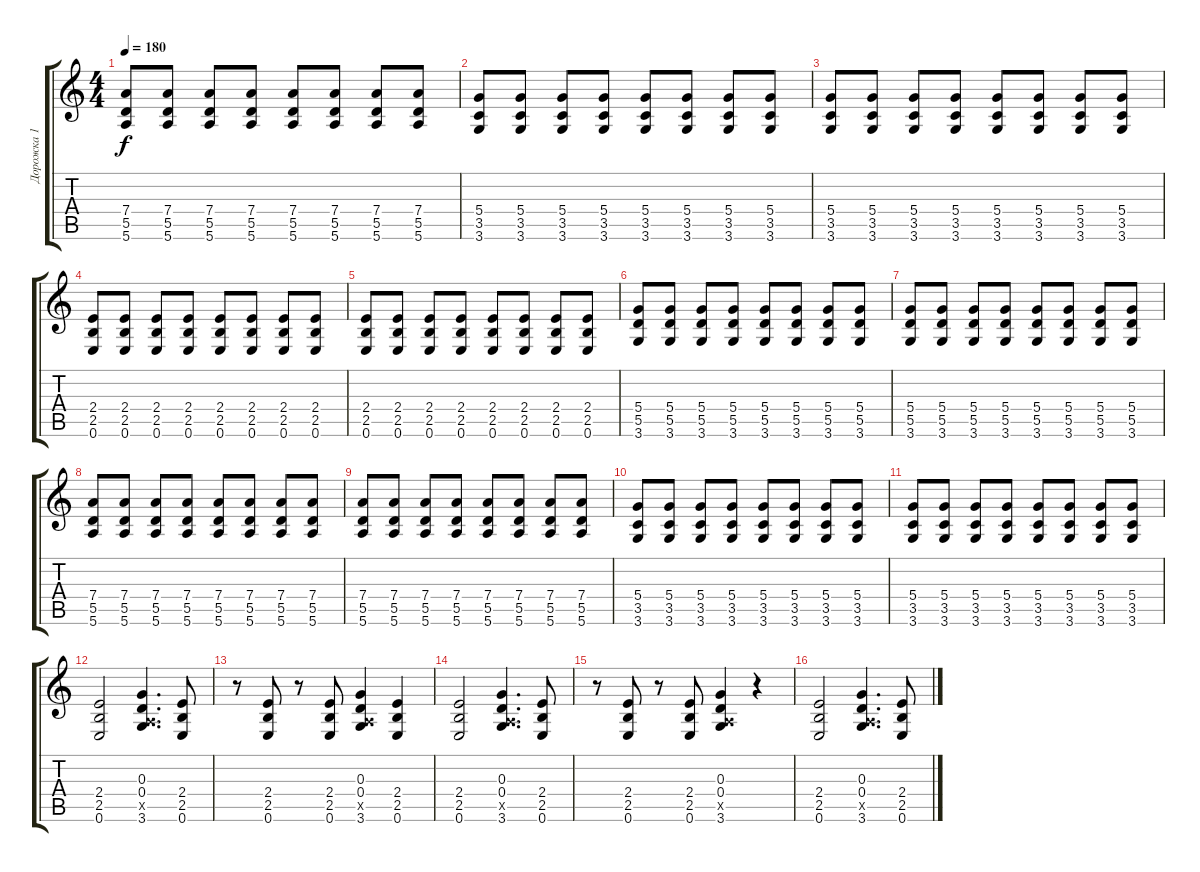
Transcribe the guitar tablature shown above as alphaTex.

\track ("Дорожка 1" "Дорожка 1") {instrument distortionguitar}
\staff {score tabs}
\tuning (E4 B3 G3 D3 A2 E2) {hide}
\ts (4 4)
\tempo 180
\clef g2
\ks c
(7.4 5.5 5.6).8{dy f} (7.4 5.5 5.6).8 (7.4 5.5 5.6).8 (7.4 5.5 5.6).8 (7.4 5.5 5.6).8 (7.4 5.5 5.6).8 (7.4 5.5 5.6).8 (7.4 5.5 5.6).8 |
(5.4 3.5 3.6).8 (5.4 3.5 3.6).8 (5.4 3.5 3.6).8 (5.4 3.5 3.6).8 (5.4 3.5 3.6).8 (5.4 3.5 3.6).8 (5.4 3.5 3.6).8 (5.4 3.5 3.6).8 |
(5.4 3.5 3.6).8 (5.4 3.5 3.6).8 (5.4 3.5 3.6).8 (5.4 3.5 3.6).8 (5.4 3.5 3.6).8 (5.4 3.5 3.6).8 (5.4 3.5 3.6).8 (5.4 3.5 3.6).8 |
(2.4 2.5 0.6).8 (2.4 2.5 0.6).8 (2.4 2.5 0.6).8 (2.4 2.5 0.6).8 (2.4 2.5 0.6).8 (2.4 2.5 0.6).8 (2.4 2.5 0.6).8 (2.4 2.5 0.6).8 |
(2.4 2.5 0.6).8 (2.4 2.5 0.6).8 (2.4 2.5 0.6).8 (2.4 2.5 0.6).8 (2.4 2.5 0.6).8 (2.4 2.5 0.6).8 (2.4 2.5 0.6).8 (2.4 2.5 0.6).8 |
(5.4 5.5 3.6).8 (5.4 5.5 3.6).8 (5.4 5.5 3.6).8 (5.4 5.5 3.6).8 (5.4 5.5 3.6).8 (5.4 5.5 3.6).8 (5.4 5.5 3.6).8 (5.4 5.5 3.6).8 |
(5.4 5.5 3.6).8 (5.4 5.5 3.6).8 (5.4 5.5 3.6).8 (5.4 5.5 3.6).8 (5.4 5.5 3.6).8 (5.4 5.5 3.6).8 (5.4 5.5 3.6).8 (5.4 5.5 3.6).8 |
(7.4 5.5 5.6).8 (7.4 5.5 5.6).8 (7.4 5.5 5.6).8 (7.4 5.5 5.6).8 (7.4 5.5 5.6).8 (7.4 5.5 5.6).8 (7.4 5.5 5.6).8 (7.4 5.5 5.6).8 |
(7.4 5.5 5.6).8 (7.4 5.5 5.6).8 (7.4 5.5 5.6).8 (7.4 5.5 5.6).8 (7.4 5.5 5.6).8 (7.4 5.5 5.6).8 (7.4 5.5 5.6).8 (7.4 5.5 5.6).8 |
(5.4 3.5 3.6).8 (5.4 3.5 3.6).8 (5.4 3.5 3.6).8 (5.4 3.5 3.6).8 (5.4 3.5 3.6).8 (5.4 3.5 3.6).8 (5.4 3.5 3.6).8 (5.4 3.5 3.6).8 |
(5.4 3.5 3.6).8 (5.4 3.5 3.6).8 (5.4 3.5 3.6).8 (5.4 3.5 3.6).8 (5.4 3.5 3.6).8 (5.4 3.5 3.6).8 (5.4 3.5 3.6).8 (5.4 3.5 3.6).8 |
(2.4 2.5 0.6).2 (0.3 0.4 0.5{x} 3.6).4{d} (2.4 2.5 0.6).8 |
r.8 (2.4 2.5 0.6).8 r.8 (2.4 2.5 0.6).8 (0.3 0.4 0.5{x} 3.6).4 (2.4 2.5 0.6).4 |
(2.4 2.5 0.6).2 (0.3 0.4 0.5{x} 3.6).4{d} (2.4 2.5 0.6).8 |
r.8 (2.4 2.5 0.6).8 r.8 (2.4 2.5 0.6).8 (0.3 0.4 0.5{x} 3.6).4 r.4 |
(2.4 2.5 0.6).2 (0.3 0.4 0.5{x} 3.6).4{d} (2.4 2.5 0.6).8
